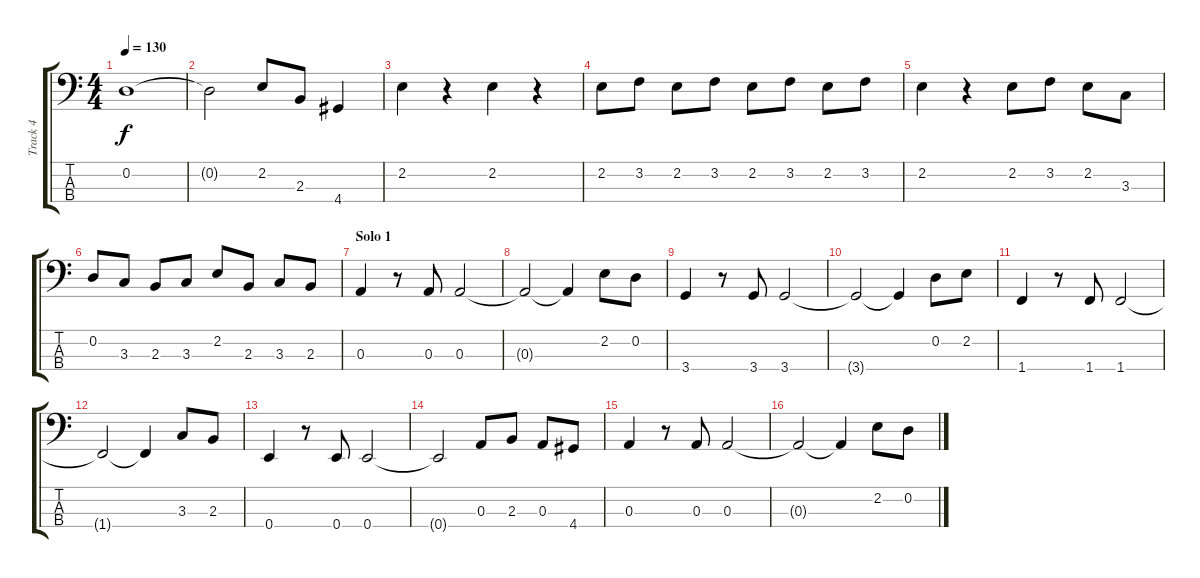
\track ("Track 4" "Track 4") {instrument electricbassfinger}
\staff {score tabs}
\tuning (G2 D2 A1 E1) {hide}
\ts (4 4)
\tempo 130
\clef f4
\ks c
0.2.1{dy f} |
0.2{t}.2 2.2.8 2.3.8 4.4.4 |
2.2.4 r.4 2.2.4 r.4 |
2.2.8 3.2.8 2.2.8 3.2.8 2.2.8 3.2.8 2.2.8 3.2.8 |
2.2.4 r.4 2.2.8 3.2.8 2.2.8 3.3.8 |
0.2.8 3.3.8 2.3.8 3.3.8 2.2.8 2.3.8 3.3.8 2.3.8 |
\section ("" "Solo 1")
0.3.4 r.8 0.3.8 0.3.2 |
0.3{t}.2 0.3{t}.4 2.2.8 0.2.8 |
3.4.4 r.8 3.4.8 3.4.2 |
3.4{t}.2 3.4{t}.4 0.2.8 2.2.8 |
1.4.4 r.8 1.4.8 1.4.2 |
1.4{t}.2 1.4{t}.4 3.3.8 2.3.8 |
0.4.4 r.8 0.4.8 0.4.2 |
0.4{t}.2 0.3.8 2.3.8 0.3.8 4.4.8 |
0.3.4 r.8 0.3.8 0.3.2 |
0.3{t}.2 0.3{t}.4 2.2.8 0.2.8
